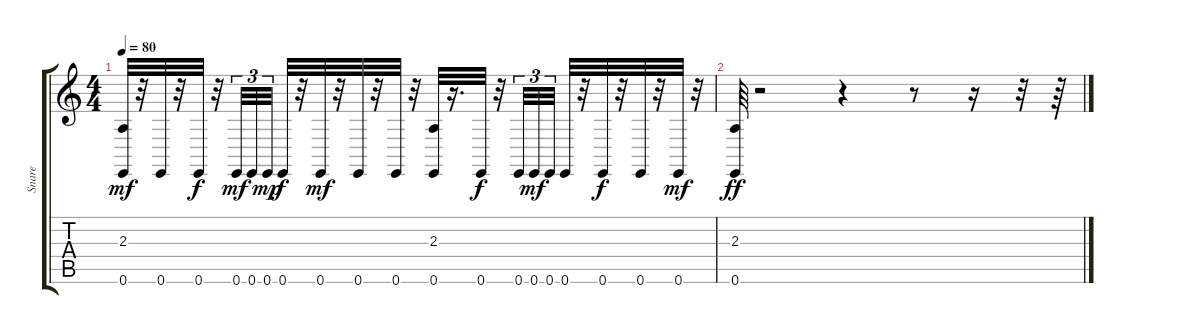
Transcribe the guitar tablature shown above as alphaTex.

\track ("Snare" "Snare") {instrument stringensemble1}
\staff {score tabs}
\tuning (E4 B3 G3 D3 A2 E2) {hide}
\ts (4 4)
\tempo 80
\clef g2
\ks c
(2.3 0.6).32{dy mf} r.32 0.6.32 r.32 0.6.32{dy f} r.32 0.6.32{tu (3 2) dy mf} 0.6.32{tu (3 2)} 0.6.32{tu (3 2) dy mp} 0.6.32{dy f} r.32 0.6.32{dy mf} r.32 0.6.32 r.32 0.6.32 r.32 (2.3 0.6).32 r.16{d} 0.6.32{dy f} r.32 0.6.32{tu (3 2)} 0.6.32{tu (3 2) dy mf} 0.6.32{tu (3 2)} 0.6.32 r.32 0.6.32{dy f} r.32 0.6.32 r.32 0.6.32{dy mf} r.32 |
(2.3 0.6).64{dy ff} r.2 r.4 r.8 r.16 r.32 r.64
